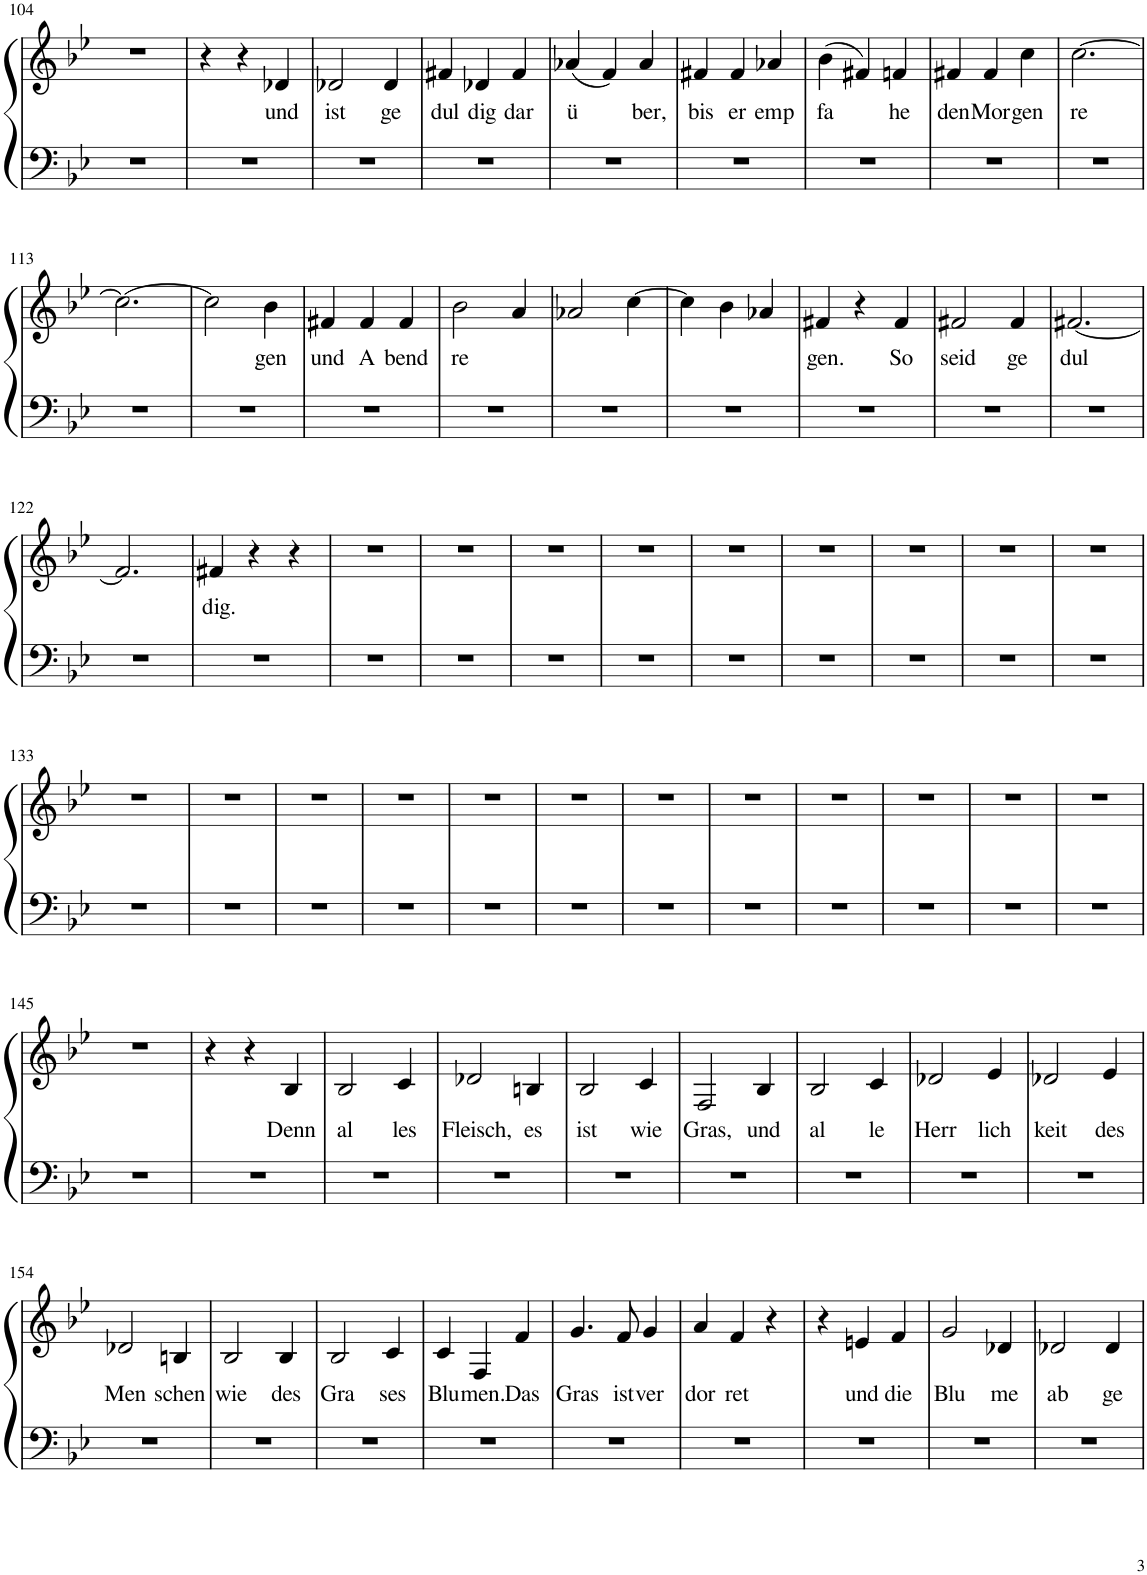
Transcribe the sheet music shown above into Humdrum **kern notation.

**kern	**kern	**text
*part1	*part1	*part1
*staff2	*staff1	*staff1
*I"Piano	*	*
*I'Pno.	*	*
!!LO:PB:g=z
*clefF4	*clefG2	*
*k[b-e-]	*k[b-e-]	*
*M3/4	*M3/4	*
=104	=104	=104
2.r	2.r	.
=105	=105	=105
2.r	4r	.
.	4r	.
!	!	!LO:LY:b
.	4d-X/	und
=106	=106	=106
!	!	!LO:LY:b
2.r	2d-X/	ist
!	!	!LO:LY:b
.	4d-/	ge
=107	=107	=107
!	!	!LO:LY:b
2.r	4f#X/	dul
!	!	!LO:LY:b
.	4d-X/	dig
!	!	!LO:LY:b
.	4f#/	dar
=108	=108	=108
!	!	!LO:LY:b
2.r	(4a-X/	ü
.	4f/)	.
!	!	!LO:LY:b
.	4a-/	ber,
=109	=109	=109
!	!	!LO:LY:b
2.r	4f#X/	bis
!	!	!LO:LY:b
.	4f#/	er
!	!	!LO:LY:b
.	4a-X/	emp
=110	=110	=110
!	!	!LO:LY:b
2.r	(4b-\	fa
.	4f#X/)	.
!	!	!LO:LY:b
.	4fn/	he
=111	=111	=111
!	!	!LO:LY:b
2.r	4f#X/	den
!	!	!LO:LY:b
.	4f#/	Mor
!	!	!LO:LY:b
.	4cc\	gen
=112	=112	=112
!	!	!LO:LY:b
2.r	[2.cc\	re
!!LO:LB:g=z
=113	=113	=113
2.r	2.cc\_	.
=114	=114	=114
2.r	2cc\]	.
!	!	!LO:LY:b
.	4b-\	gen
=115	=115	=115
!	!	!LO:LY:b
2.r	4f#X/	und
!	!	!LO:LY:b
.	4f#/	A
!	!	!LO:LY:b
.	4f#/	bend
=116	=116	=116
!	!	!LO:LY:b
2.r	2b-\	re
.	4a/	.
=117	=117	=117
2.r	2a-X/	.
.	[4cc\	.
=118	=118	=118
2.r	4cc\]	.
.	4b-\	.
.	4a-X/	.
=119	=119	=119
!	!	!LO:LY:b
2.r	4f#X/	gen.
.	4r	.
!	!	!LO:LY:b
.	4f#/	So
=120	=120	=120
!	!	!LO:LY:b
2.r	2f#X/	seid
!	!	!LO:LY:b
.	4f#/	ge
=121	=121	=121
!	!	!LO:LY:b
2.r	[2.f#X/	dul
!!LO:LB:g=z
=122	=122	=122
2.r	2.f#/]	.
=123	=123	=123
!	!	!LO:LY:b
2.r	4f#X/	dig.
.	4r	.
.	4r	.
=124	=124	=124
2.r	2.r	.
=125	=125	=125
2.r	2.r	.
=126	=126	=126
2.r	2.r	.
=127	=127	=127
2.r	2.r	.
=128	=128	=128
2.r	2.r	.
=129	=129	=129
2.r	2.r	.
=130	=130	=130
2.r	2.r	.
=131	=131	=131
2.r	2.r	.
=132	=132	=132
2.r	2.r	.
!!LO:LB:g=z
=133	=133	=133
2.r	2.r	.
=134	=134	=134
2.r	2.r	.
=135	=135	=135
2.r	2.r	.
=136	=136	=136
2.r	2.r	.
=137	=137	=137
2.r	2.r	.
=138	=138	=138
2.r	2.r	.
=139	=139	=139
2.r	2.r	.
=140	=140	=140
2.r	2.r	.
=141	=141	=141
2.r	2.r	.
=142	=142	=142
2.r	2.r	.
=143	=143	=143
2.r	2.r	.
=144	=144	=144
2.r	2.r	.
!!LO:LB:g=z
=145	=145	=145
2.r	2.r	.
=146	=146	=146
2.r	4r	.
.	4r	.
!	!	!LO:LY:b
.	4B-/	Denn
=147	=147	=147
!	!	!LO:LY:b
2.r	2B-/	al
!	!	!LO:LY:b
.	4c/	les
=148	=148	=148
!	!	!LO:LY:b
2.r	2d-X/	Fleisch,
!	!	!LO:LY:b
.	4Bn/	es
=149	=149	=149
!	!	!LO:LY:b
2.r	2B-/	ist
!	!	!LO:LY:b
.	4c/	wie
=150	=150	=150
!	!	!LO:LY:b
2.r	2F/	Gras,
!	!	!LO:LY:b
.	4B-/	und
=151	=151	=151
!	!	!LO:LY:b
2.r	2B-/	al
!	!	!LO:LY:b
.	4c/	le
=152	=152	=152
!	!	!LO:LY:b
2.r	2d-X/	Herr
!	!	!LO:LY:b
.	4e-/	lich
=153	=153	=153
!	!	!LO:LY:b
2.r	2d-X/	keit
!	!	!LO:LY:b
.	4e-/	des
!!LO:LB:g=z
=154	=154	=154
!	!	!LO:LY:b
2.r	2d-X/	Men
!	!	!LO:LY:b
.	4Bn/	schen
=155	=155	=155
!	!	!LO:LY:b
2.r	2B-/	wie
!	!	!LO:LY:b
.	4B-/	des
=156	=156	=156
!	!	!LO:LY:b
2.r	2B-/	Gra
!	!	!LO:LY:b
.	4c/	ses
=157	=157	=157
!	!	!LO:LY:b
2.r	4c/	Blu
!	!	!LO:LY:b
.	4F/	men.
!	!	!LO:LY:b
.	4f/	Das
=158	=158	=158
!	!	!LO:LY:b
2.r	4.g/	Gras
!	!	!LO:LY:b
.	8f/	ist
!	!	!LO:LY:b
.	4g/	ver
=159	=159	=159
!	!	!LO:LY:b
2.r	4a/	dor
!	!	!LO:LY:b
.	4f/	ret
.	4r	.
=160	=160	=160
2.r	4r	.
!	!	!LO:LY:b
.	4en/	und
!	!	!LO:LY:b
.	4f/	die
=161	=161	=161
!	!	!LO:LY:b
2.r	2g/	Blu
!	!	!LO:LY:b
.	4d-X/	me
=162	=162	=162
!	!	!LO:LY:b
2.r	2d-X/	ab
!	!	!LO:LY:b
.	4d-/	ge
=	=	=
*-	*-	*-
